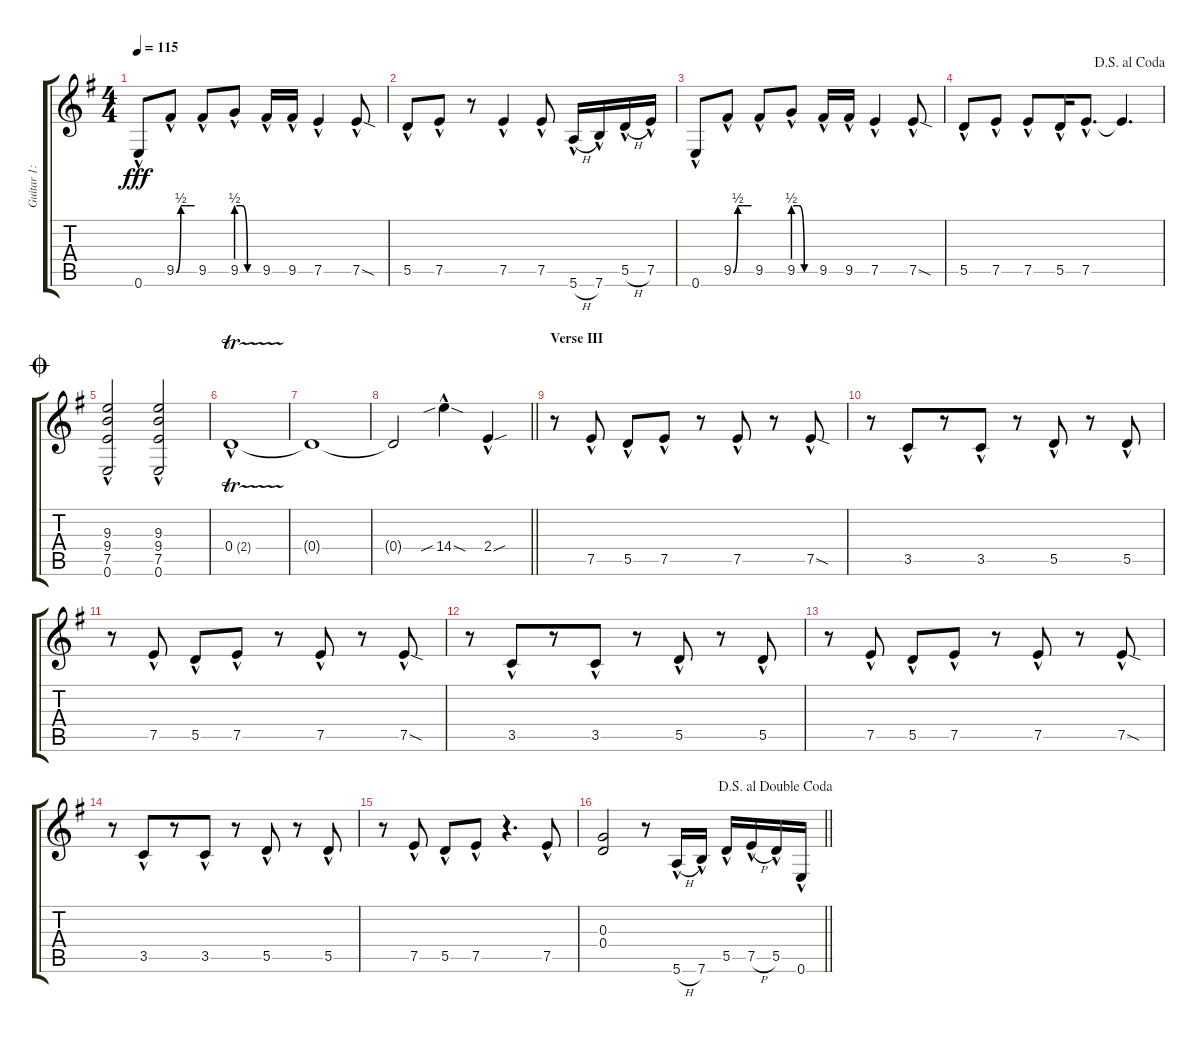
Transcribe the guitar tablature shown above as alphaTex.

\track ("Guitar 1: Mick" "Guitar 1: ") {instrument distortionguitar}
\staff {score tabs}
\tuning (E4 B3 G3 D3 A2 E2) {hide}
\ts (4 4)
\tempo 115
\clef g2
\ks g
0.6{hac}.8{dy fff} 9.5{be (custom 0 0 15 2 30 2 45 2 60 2) hac}.8 9.5{hac}.8 9.5{be (custom 0 2 15 2 30 0 60 0) hac}.8 9.5{hac}.16 9.5{hac}.16 7.5{hac}.4 7.5{sod hac}.8 |
5.5{hac}.8 7.5{hac}.8 r.8 7.5{hac}.4 7.5{hac}.8 5.6{h hac}.16 7.6{hac}.16 5.5{h hac}.16 7.5{hac}.16 |
0.6{hac}.8 9.5{be (custom 0 0 15 2 30 2 45 2 60 2) hac}.8 9.5{hac}.8 9.5{be (custom 0 2 15 2 30 0 60 0) hac}.8 9.5{hac}.16 9.5{hac}.16 7.5{hac}.4 7.5{sod hac}.8 |
\jump dalsegnoalcoda
5.5{hac}.8 7.5{hac}.8 7.5{hac}.8 5.5{hac}.16 7.5{hac}.8{d} 7.5{t}.4{d} |
\jump coda
(9.3{hac} 9.4{hac} 7.5{hac} 0.6{hac}).2 (9.3{hac} 9.4{hac} 7.5{hac} 0.6{hac}).2 |
0.4{tr (2 32) hac}.1 |
0.4{t}.1 |
\barLineRight lightlight
0.4{t}.2 14.4{sib sod hac}.4 2.4{sou hac}.4 |
\section ("" "Verse III")
r.8 7.5{hac}.8 5.5{hac}.8 7.5{hac}.8 r.8 7.5{hac}.8 r.8 7.5{sod hac}.8 |
r.8 3.5{hac}.8{beam merge} r.8 3.5{hac}.8 r.8 5.5{hac}.8 r.8 5.5{hac}.8 |
r.8 7.5{hac}.8 5.5{hac}.8 7.5{hac}.8 r.8 7.5{hac}.8 r.8 7.5{sod hac}.8 |
r.8 3.5{hac}.8{beam merge} r.8 3.5{hac}.8 r.8 5.5{hac}.8 r.8 5.5{hac}.8 |
r.8 7.5{hac}.8 5.5{hac}.8 7.5{hac}.8 r.8 7.5{hac}.8 r.8 7.5{sod hac}.8 |
r.8 3.5{hac}.8{beam merge} r.8 3.5{hac}.8 r.8 5.5{hac}.8 r.8 5.5{hac}.8 |
r.8 7.5{hac}.8 5.5{hac}.8 7.5{hac}.8 r.4{d} 7.5{hac}.8 |
\jump dalsegnoaldoublecoda
\barLineRight lightlight
(0.3 0.4).2 r.8 5.6{h hac}.16 7.6{hac}.16 5.5{hac}.16 7.5{h hac}.16 5.5{hac}.16 0.6{hac}.16
